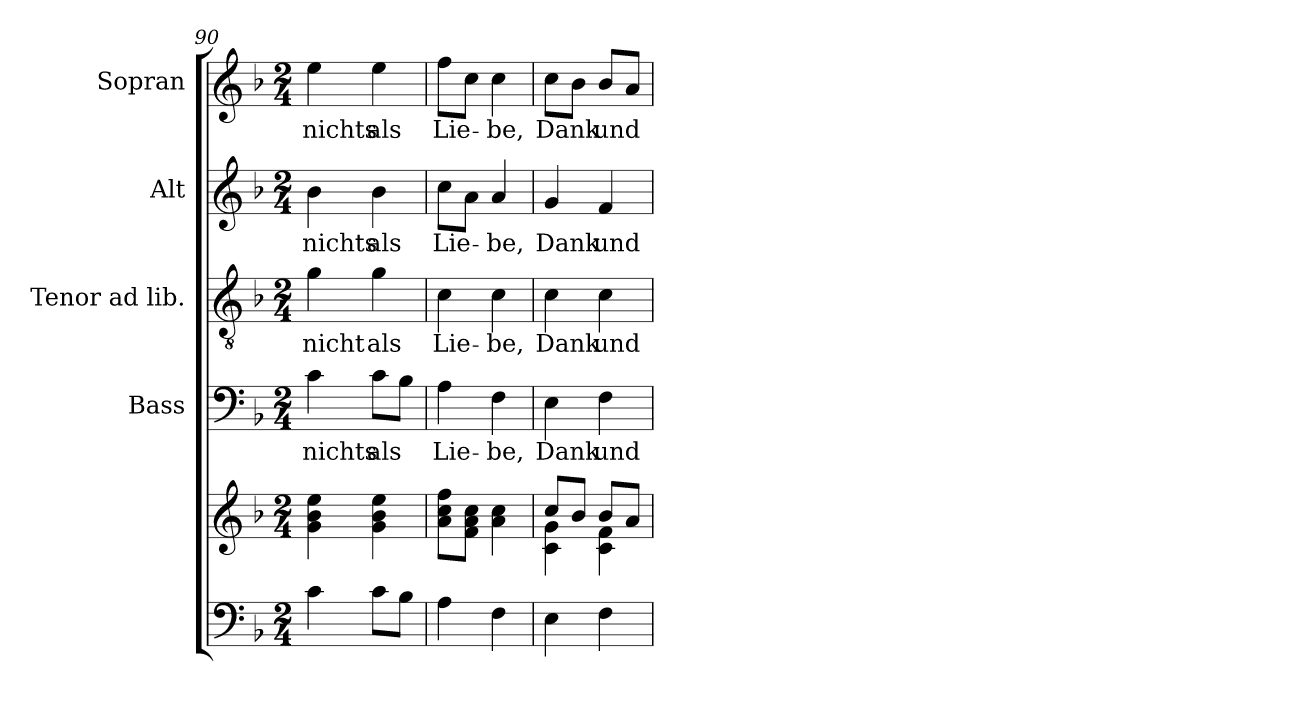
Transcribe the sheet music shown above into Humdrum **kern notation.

**kern	**kern	**kern	**text	**kern	**text	**kern	**text	**kern	**text
*part5	*part5	*part4	*part4	*part3	*part3	*part2	*part2	*part1	*part1
*staff6	*staff5	*staff4	*staff4	*staff3	*staff3	*staff2	*staff2	*staff1	*staff1
*	*	*I"Bass	*	*I"Tenor ad lib.	*	*I"Alt	*	*I"Sopran	*
*	*	*I'B.	*	*I'T.	*	*I'A.	*	*I'S.	*
*clefF4	*clefG2	*clefF4	*	*clefGv2	*	*clefG2	*	*clefG2	*
*k[b-]	*k[b-]	*k[b-]	*	*k[b-]	*	*k[b-]	*	*k[b-]	*
*F:	*F:	*F:	*	*F:	*	*F:	*	*F:	*
*M2/4	*M2/4	*M2/4	*	*M2/4	*	*M2/4	*	*M2/4	*
=90	=90	=90	=90	=90	=90	=90	=90	=90	=90
!	!	!	!LO:LY:b	!	!LO:LY:b	!	!LO:LY:b	!	!LO:LY:b
4c\	4g\ 4b-\ 4ee\	4c\	nichts	4g\	nicht	4b-\	nichts	4ee\	nichts
!	!	!	!LO:LY:b	!	!LO:LY:b	!	!LO:LY:b	!	!LO:LY:b
8c\L	4g\ 4b-\ 4ee\	8c\L	als	4g\	als	4b-\	als	4ee\	als
8B-\J	.	8B-\J	.	.	.	.	.	.	.
=91	=91	=91	=91	=91	=91	=91	=91	=91	=91
!	!	!	!LO:LY:b	!	!LO:LY:b	!	!LO:LY:b	!	!LO:LY:b
4A\	8a\ 8cc\ 8ff\L	4A\	Lie-	4c\	Lie-	8cc\L	Lie-	8ff\L	Lie-
.	8f\ 8a\ 8cc\J	.	.	.	.	8a\J	.	8cc\J	.
!	!	!	!LO:LY:b	!	!LO:LY:b	!	!LO:LY:b	!	!LO:LY:b
4F\	4a\ 4cc\	4F\	-be,	4c\	-be,	4a/	-be,	4cc\	-be,
=92	=92	=92	=92	=92	=92	=92	=92	=92	=92
*	*^	*	*	*	*	*	*	*	*
!	!	!	!	!LO:LY:b	!	!LO:LY:b	!	!LO:LY:b	!	!LO:LY:b
4E\	8cc/L	4c\ 4g\	4E\	Dank	4c\	Dank	4g/	Dank	8cc\L	Dank
.	8b-/J	.	.	.	.	.	.	.	8b-\J	.
!	!	!	!	!LO:LY:b	!	!LO:LY:b	!	!LO:LY:b	!	!LO:LY:b
4F\	8b-/L	4c\ 4f\	4F\	und	4c\	und	4f/	und	8b-/L	und
.	8a/J	.	.	.	.	.	.	.	8a/J	.
*	*v	*v	*	*	*	*	*	*	*	*
=	=	=	=	=	=	=	=	=	=
*-	*-	*-	*-	*-	*-	*-	*-	*-	*-
